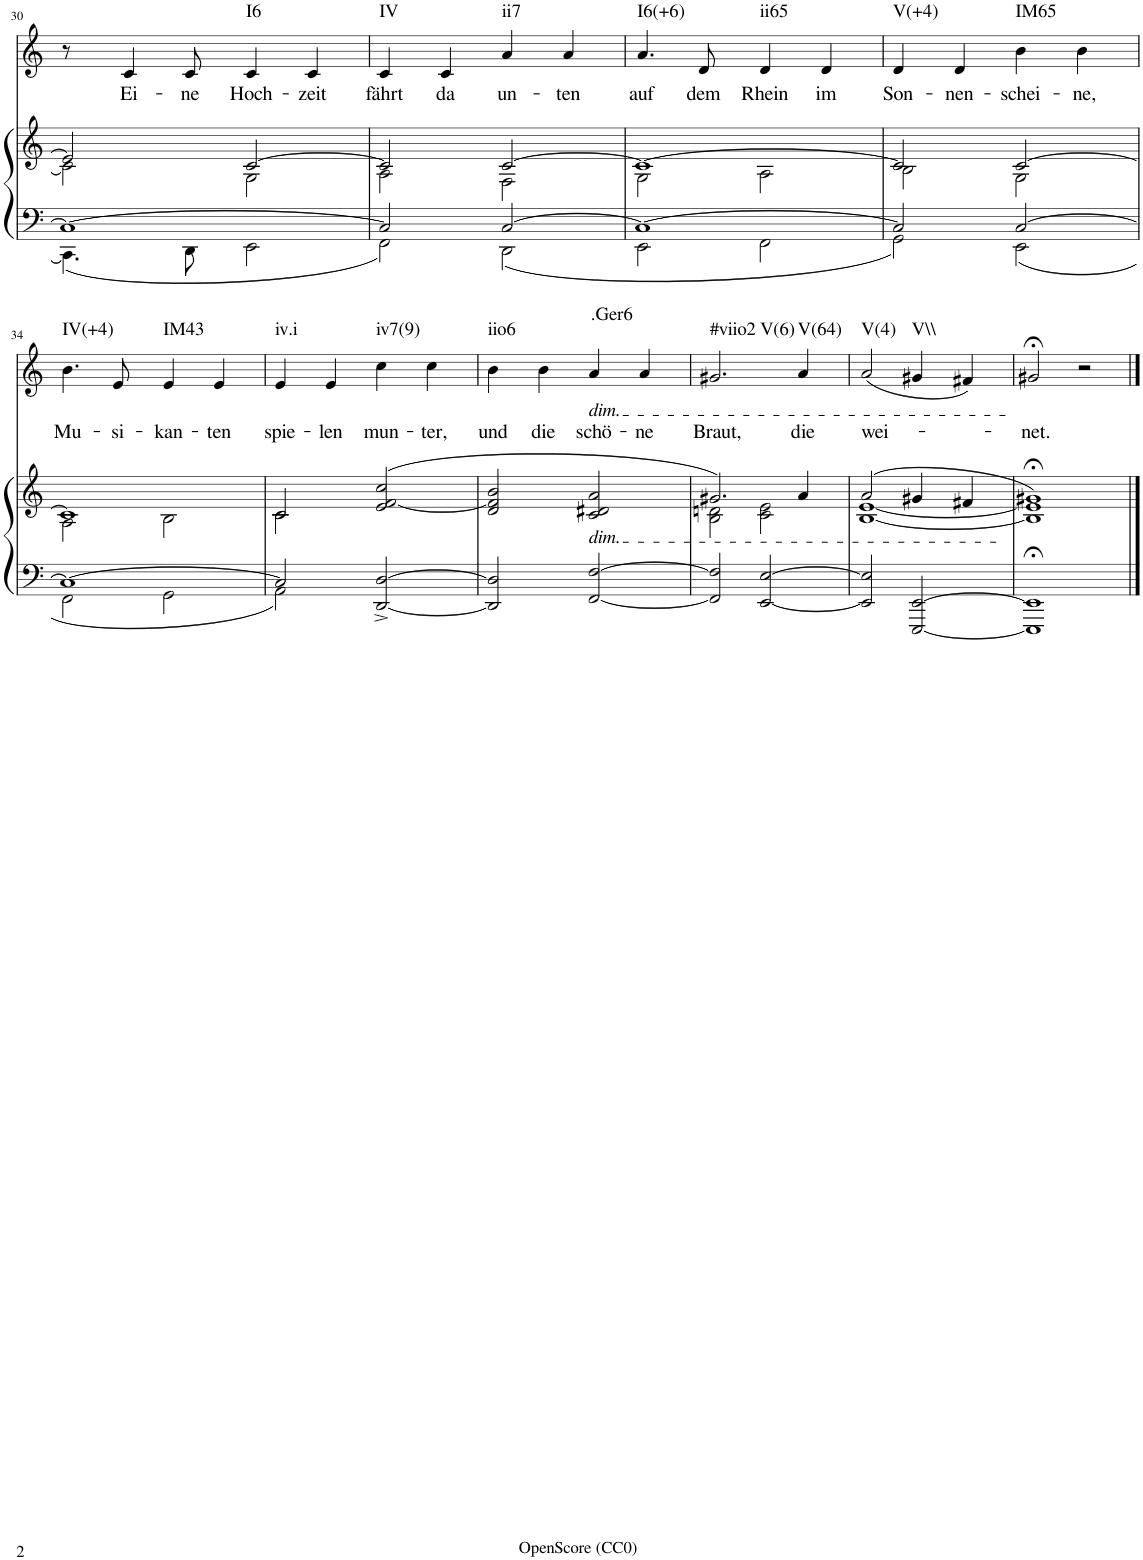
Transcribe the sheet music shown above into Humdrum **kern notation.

**kern	**kern	**kern	**text	**harte
*part2	*part2	*part1	*part1	*part1
*staff3	*staff2	*staff1	*staff1	*
*I"Piano	*	*I"Voice	*	*
*I'Pno	*	*	*	*
!!LO:PB:g=z
*clefF4	*clefG2	*clefG2	*	*
*k[]	*k[]	*k[]	*	*
*M4/4	*M4/4	*M4/4	*	*
=30	=30	=30	=30	=30
*^	*^	*	*	*
1C_	4.CC\]	2e/]	2c\]	8r	.	.
!	!	!	!	!	!LO:LY:b	!
.	.	.	.	4c/	Ei-	.
!	!	!	!	!	!LO:LY:b	!
.	8DD\	.	.	8c/	-ne	.
!	!	!	!	!	!LO:LY:b	!LO:H:kt=I6
.	2EE\	[2c/	2G\	4c/	Hoch-	N
!	!	!	!	!	!LO:LY:b	!
.	.	.	.	4c/	-zeit	.
=31	=31	=31	=31	=31	=31	=31
!	!	!	!	!	!LO:LY:b	!LO:H:kt=IV
2C/]	2FF\	2c/]	2A\	4c/	fährt	N
!	!	!	!	!	!LO:LY:b	!
.	.	.	.	4c/	da	.
!	!	!	!	!	!LO:LY:b	!LO:H:kt=ii7
[2C/	2DD\	[2c/	2F\	4a/	un-	N
!	!	!	!	!	!LO:LY:b	!
.	.	.	.	4a/	-ten	.
=32	=32	=32	=32	=32	=32	=32
!	!	!	!	!	!LO:LY:b	!LO:H:kt=I6(+6)
1C_	2EE\	1c_	2G\	4.a/	auf	N
!	!	!	!	!	!LO:LY:b	!
.	.	.	.	8d/	dem	.
!	!	!	!	!	!LO:LY:b	!LO:H:kt=ii65
.	2FF\	.	2A\	4d/	Rhein	N
!	!	!	!	!	!LO:LY:b	!
.	.	.	.	4d/	im	.
=33	=33	=33	=33	=33	=33	=33
!	!	!	!	!	!LO:LY:b	!LO:H:kt=V(+4)
2C/]	2GG\	2c/]	2B\	4d/	Son-	N
!	!	!	!	!	!LO:LY:b	!
.	.	.	.	4d/	-nen-	.
!	!	!	!	!	!LO:LY:b	!LO:H:kt=IM65
[2C/	2EE\	[2c/	2G\	4b\	-schei-	N
!	!	!	!	!	!LO:LY:b	!
.	.	.	.	4b\	-ne,	.
!!LO:LB:g=z
=34	=34	=34	=34	=34	=34	=34
!	!	!	!	!	!LO:LY:b	!LO:H:kt=IV(+4)
1C_	2FF\	1c]	2A\	4.b\	Mu-	N
!	!	!	!	!	!LO:LY:b	!
.	.	.	.	8e/	-si-	.
!	!	!	!	!	!LO:LY:b	!LO:H:kt=IM43
.	2GG\	.	2B\	4e/	-kan-	N
!	!	!	!	!	!LO:LY:b	!
.	.	.	.	4e/	-ten	.
=35	=35	=35	=35	=35	=35	=35
!	!	!	!	!	!LO:LY:b	!LO:H:kt=iv.i
2C/]	2AA\	2c/	2c\	4e/	spie-	N
!	!	!	!	!	!LO:LY:b	!
.	.	.	.	4e/	-len	.
!	!	!	!	!	!LO:LY:b	!LO:H:kt=iv7(9)
[<2DD/^ [2D/^	2ryy	(2e/ [2f/ 2cc/	2ryy	4cc\	mun-	N
!	!	!	!	!	!LO:LY:b	!
.	.	.	.	4cc\	-ter,	.
*v	*v	*	*	*	*	*
=36	=36	=36	=36	=36	=36
!	!	!	!	!LO:LY:b	!LO:H:kt=iio6
2DD/] 2D/]	2d/ 2f/] 2b/	1ryy	4b\	und	N
!	!	!	!	!LO:LY:b	!
.	.	.	4b\	die	.
!	!	!	!LO:TX:b:i:t=dim.	!	!
!LO:TX:a:i:t=dim.	!	!	!	!	!
!	!	!	!	!LO:LY:b	!LO:H:kt=.Ger6
[2FF/ [2F/	2c/ 2d#X/ 2a/	.	4a/	schö-	N
!	!	!	!	!LO:LY:b	!
.	.	.	4a/	-ne	.
=37	=37	=37	=37	=37	=37
!	!	!	!	!LO:LY:b	!LO:H:n=1:kt=#viio2
!	!	!	!	!	!LO:H:n=2:kt=V(6)
2FF/] 2F/]	2.g#X/)	2B\ 2dn\	2.g#X/	Braut,	N N
[2EE/ [2E/	.	2c\ 2e\	.	.	.
!	!	!	!	!LO:LY:b	!LO:H:kt=V(64)
.	4a/	.	4a/	die	N
=38	=38	=38	=38	=38	=38
!	!	!	!	!LO:LY:b	!LO:H:kt=V(4)
2EE/] 2E/]	(2a/	[1B [1e	(2a/	wei-	N
!	!	!	!	!	!LO:H:kt=V\\
[2EEE/ [2EE/	4g#X/	.	4g#X/	.	N
.	4f#X/	.	4f#X/)	.	.
*	*v	*v	*	*	*
=39	=39	=39	=39	=39
!	!	!	!LO:LY:b	!
1EEE];< 1EE];<	1B];< 1e];< 1g#X;<)	2g#X;</	-net.	.
.	.	2r	.	.
==	==	==	==	==
*-	*-	*-	*-	*-
